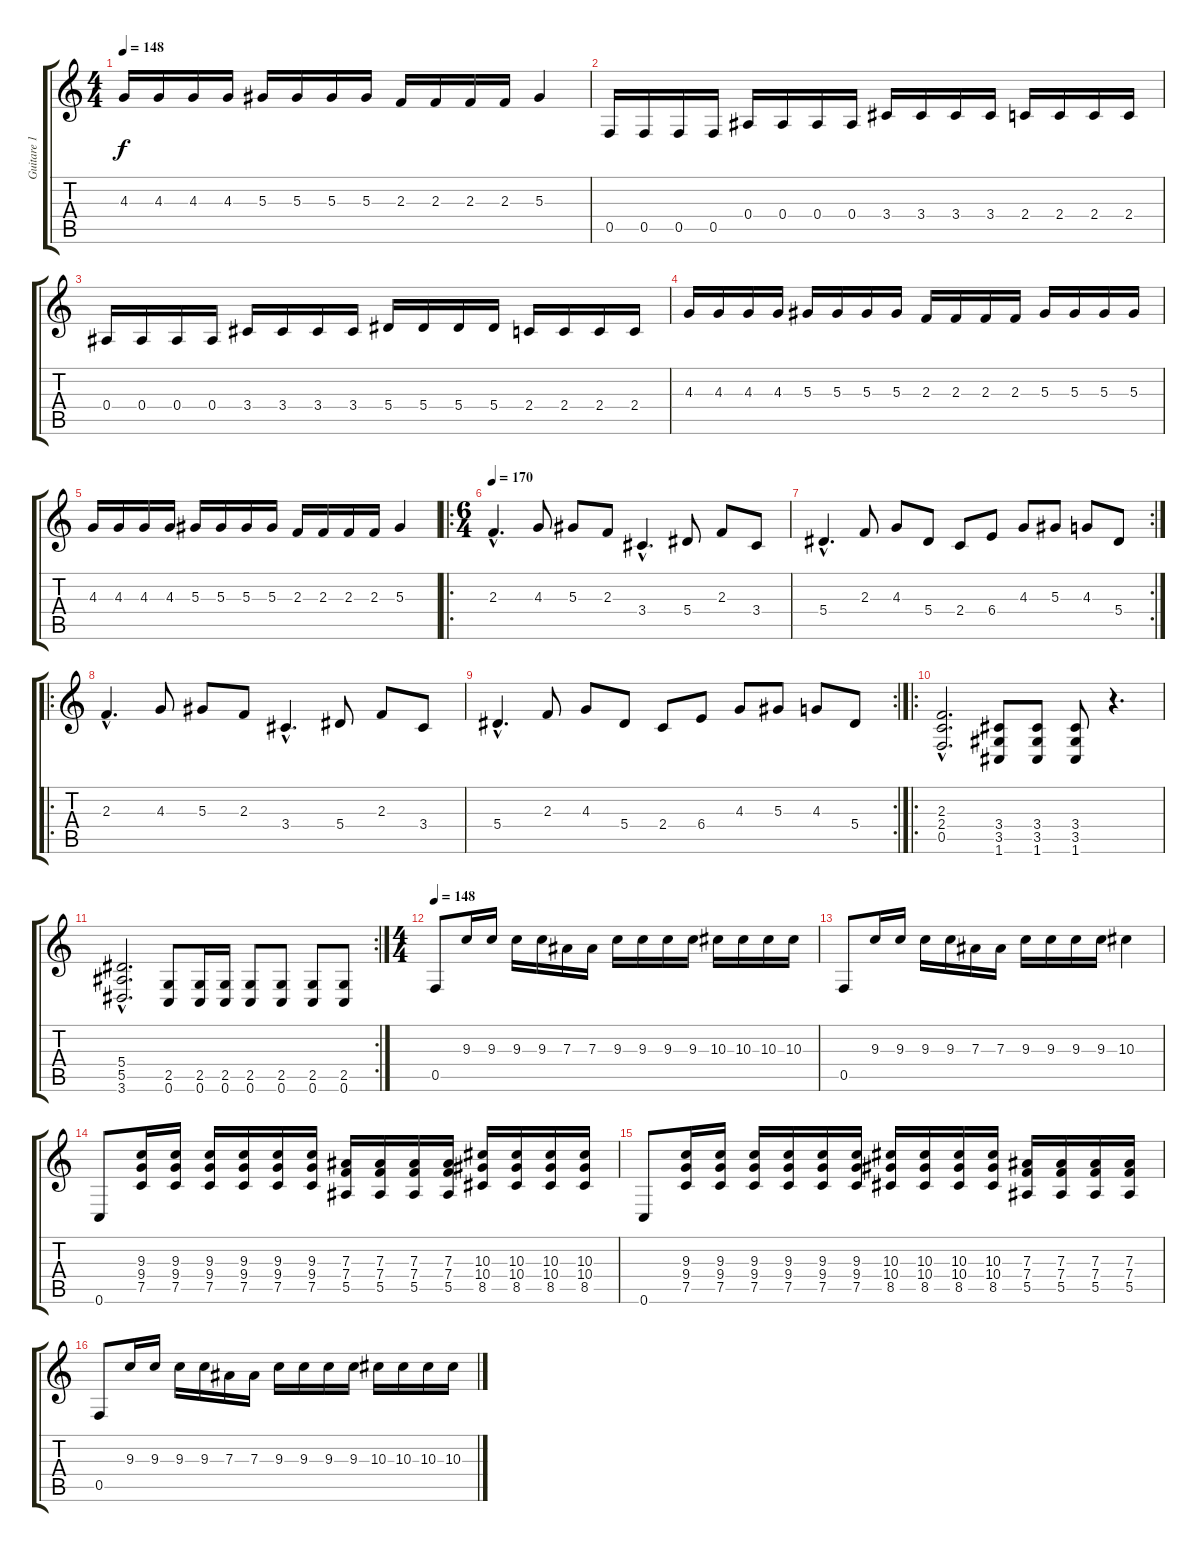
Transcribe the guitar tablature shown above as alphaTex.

\track ("Guitare 1" "Guitare 1") {instrument distortionguitar}
\staff {score tabs}
\tuning (C4 G3 Eb3 Bb2 F2 C2) {hide}
\ts (4 4)
\tempo 148
\clef g2
\ks c
4.3.16{dy f} 4.3.16 4.3.16 4.3.16 5.3.16 5.3.16 5.3.16 5.3.16 2.3.16 2.3.16 2.3.16 2.3.16 5.3.4 |
0.5.16 0.5.16 0.5.16 0.5.16 0.4.16 0.4.16 0.4.16 0.4.16 3.4.16 3.4.16 3.4.16 3.4.16 2.4.16 2.4.16 2.4.16 2.4.16 |
0.4.16 0.4.16 0.4.16 0.4.16 3.4.16 3.4.16 3.4.16 3.4.16 5.4.16 5.4.16 5.4.16 5.4.16 2.4.16 2.4.16 2.4.16 2.4.16 |
4.3.16 4.3.16 4.3.16 4.3.16 5.3.16 5.3.16 5.3.16 5.3.16 2.3.16 2.3.16 2.3.16 2.3.16 5.3.16 5.3.16 5.3.16 5.3.16 |
4.3.16 4.3.16 4.3.16 4.3.16 5.3.16 5.3.16 5.3.16 5.3.16 2.3.16 2.3.16 2.3.16 2.3.16 5.3.4 |
\ro
\ts (6 4)
\tempo 170
2.3{hac}.4{d} 4.3.8 5.3.8 2.3.8 3.4{hac}.4{d} 5.4.8 2.3.8 3.4.8 |
\rc 2
5.4{hac}.4{d} 2.3.8 4.3.8 5.4.8 2.4.8 6.4.8 4.3.8 5.3.8 4.3.8 5.4.8 |
\ro
2.3{hac}.4{d} 4.3.8 5.3.8 2.3.8 3.4{hac}.4{d} 5.4.8 2.3.8 3.4.8 |
\rc 2
5.4{hac}.4{d} 2.3.8 4.3.8 5.4.8 2.4.8 6.4.8 4.3.8 5.3.8 4.3.8 5.4.8 |
\ro
(2.3{hac} 2.4{hac} 0.5{hac}).2{d} (3.4 3.5 1.6).8 (3.4 3.5 1.6).8 (3.4 3.5 1.6).8 r.4{d} |
\rc 2
(5.4{hac} 5.5{hac} 3.6{hac}).2{d} (2.5 0.6).8 (2.5 0.6).16 (2.5 0.6).16 (2.5 0.6).8 (2.5 0.6).8 (2.5 0.6).8 (2.5 0.6).8 |
\ts (4 4)
\tempo 148
0.5.8 9.3.16 9.3.16 9.3.16 9.3.16 7.3.16 7.3.16 9.3.16 9.3.16 9.3.16 9.3.16 10.3.16 10.3.16 10.3.16 10.3.16 |
0.5.8 9.3.16 9.3.16 9.3.16 9.3.16 7.3.16 7.3.16 9.3.16 9.3.16 9.3.16 9.3.16 10.3.4 |
0.6.8 (9.3 9.4 7.5).16 (9.3 9.4 7.5).16 (9.3 9.4 7.5).16 (9.3 9.4 7.5).16 (9.3 9.4 7.5).16 (9.3 9.4 7.5).16 (7.3 7.4 5.5).16 (7.3 7.4 5.5).16 (7.3 7.4 5.5).16 (7.3 7.4 5.5).16 (10.3 10.4 8.5).16 (10.3 10.4 8.5).16 (10.3 10.4 8.5).16 (10.3 10.4 8.5).16 |
0.6.8 (9.3 9.4 7.5).16 (9.3 9.4 7.5).16 (9.3 9.4 7.5).16 (9.3 9.4 7.5).16 (9.3 9.4 7.5).16 (9.3 9.4 7.5).16 (10.3 10.4 8.5).16 (10.3 10.4 8.5).16 (10.3 10.4 8.5).16 (10.3 10.4 8.5).16 (7.3 7.4 5.5).16 (7.3 7.4 5.5).16 (7.3 7.4 5.5).16 (7.3 7.4 5.5).16 |
0.5.8 9.3.16 9.3.16 9.3.16 9.3.16 7.3.16 7.3.16 9.3.16 9.3.16 9.3.16 9.3.16 10.3.16 10.3.16 10.3.16 10.3.16
